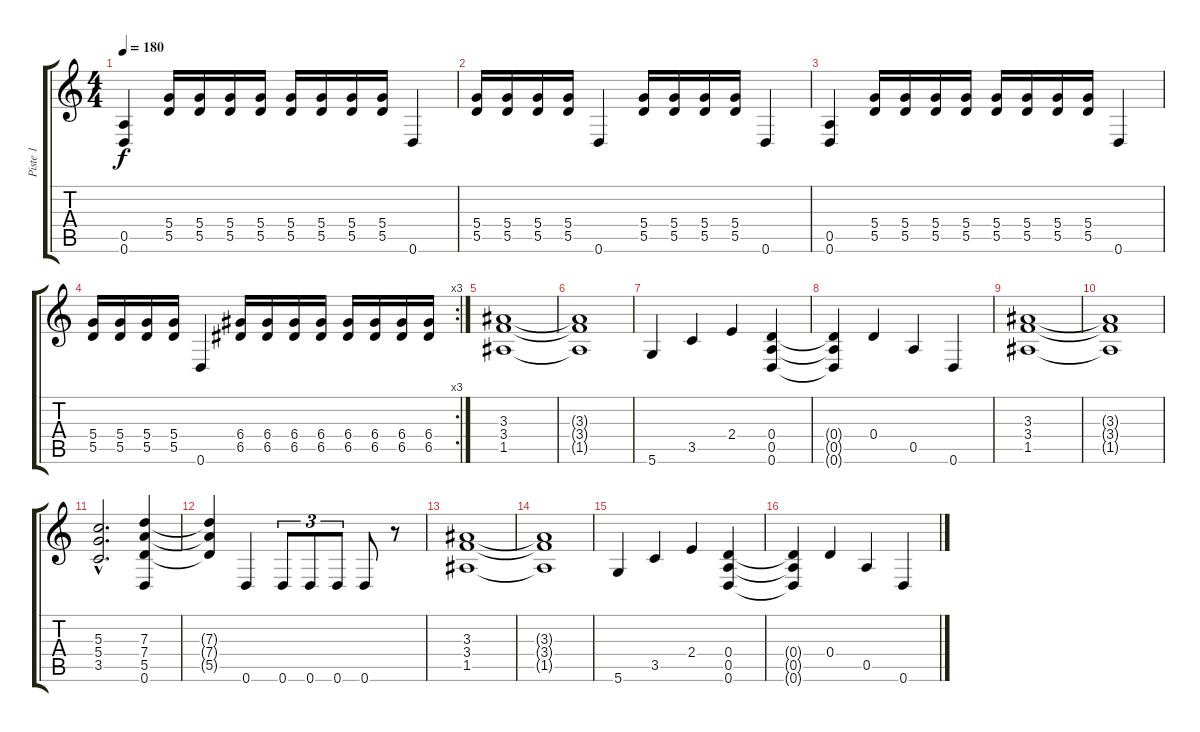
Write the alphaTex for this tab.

\track ("Piste 1" "Piste 1") {instrument distortionguitar}
\staff {score tabs}
\tuning (E4 B3 G3 D3 A2 D2) {hide}
\ts (4 4)
\tempo 180
\clef g2
\ks c
(0.5 0.6).4{dy f} (5.4 5.5).16 (5.4 5.5).16 (5.4 5.5).16 (5.4 5.5).16 (5.4 5.5).16 (5.4 5.5).16 (5.4 5.5).16 (5.4 5.5).16 0.6.4 |
(5.4 5.5).16 (5.4 5.5).16 (5.4 5.5).16 (5.4 5.5).16 0.6.4 (5.4 5.5).16 (5.4 5.5).16 (5.4 5.5).16 (5.4 5.5).16 0.6.4 |
(0.5 0.6).4 (5.4 5.5).16 (5.4 5.5).16 (5.4 5.5).16 (5.4 5.5).16 (5.4 5.5).16 (5.4 5.5).16 (5.4 5.5).16 (5.4 5.5).16 0.6.4 |
\rc 3
(5.4 5.5).16 (5.4 5.5).16 (5.4 5.5).16 (5.4 5.5).16 0.6.4 (6.4 6.5).16 (6.4 6.5).16 (6.4 6.5).16 (6.4 6.5).16 (6.4 6.5).16 (6.4 6.5).16 (6.4 6.5).16 (6.4 6.5).16 |
(3.3 3.4 1.5).1 |
(3.3{t} 3.4{t} 1.5{t}).1 |
5.6.4 3.5.4 2.4.4 (0.4 0.5 0.6).4 |
(0.4{t} 0.5{t} 0.6{t}).4 0.4.4 0.5.4 0.6.4 |
(3.3 3.4 1.5).1 |
(3.3{t} 3.4{t} 1.5{t}).1 |
(5.3{hac} 5.4{hac} 3.5{hac}).2{d} (7.3 7.4 5.5 0.6).4 |
(7.3{t} 7.4{t} 5.5{t}).4 0.6.4 0.6.8{tu (3 2)} 0.6.8{tu (3 2)} 0.6.8{tu (3 2)} 0.6.8 r.8 |
(3.3 3.4 1.5).1 |
(3.3{t} 3.4{t} 1.5{t}).1 |
5.6.4 3.5.4 2.4.4 (0.4 0.5 0.6).4 |
(0.4{t} 0.5{t} 0.6{t}).4 0.4.4 0.5.4 0.6.4
